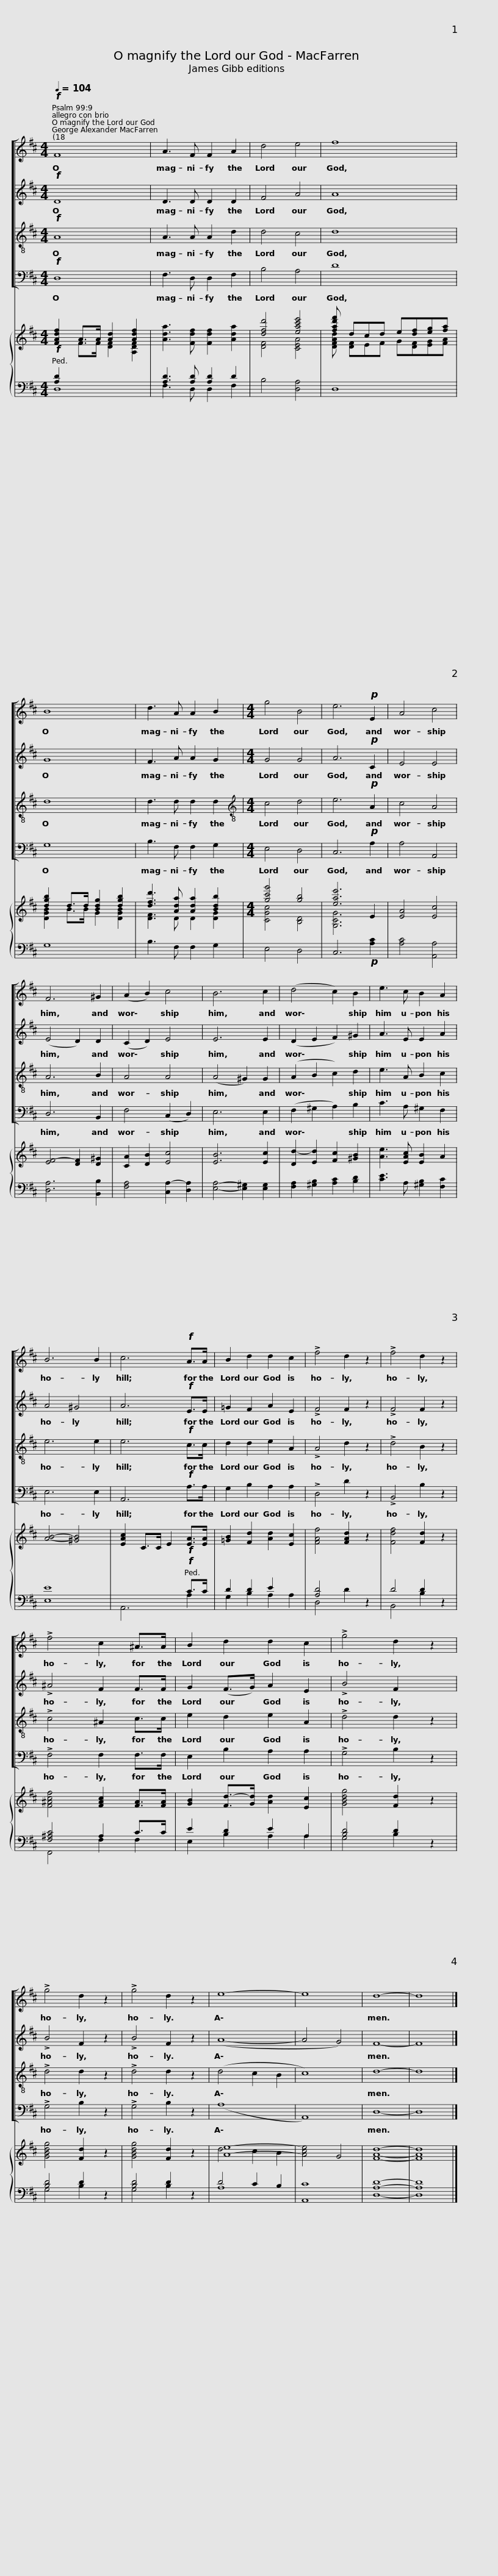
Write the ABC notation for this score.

X:1
%%score [ 1 2 3 4 ] { ( 5 8 ) | ( 6 7 ) }
L:1/8
Q:1/4=104
M:4/4
I:linebreak $
K:D
V:1 treble
V:2 treble
V:3 treble-8
V:4 bass
V:5 treble
V:8 treble
V:6 bass
V:7 bass
V:1
!f! F8 | A3 F F2 A2 | d4 e4 | f8 | B8 | %5
 d3 A A2 B2 |$[M:4/4] g4 B4 | e6!p! E2 | A4 c4 | F6 ^G2 | %10
 (A2 B2) c4 | B6 c2 | (d4 c2) B2 |$ e3 c B2 A2 | B6 B2 | %15
 c6!f! A>A | B2 d2 d2 c2 | !>!f4 d2 z2 | !>!f4 d2 z2 |$ !>!f4 c2 ^A>A | %20
 B2 d2 d2 c2 | !>!g4 d2 z2 | !>!g4 d2 z2 | !>!g4 d2 z2 | e8- | %25
 e8 | d8- | d8 |] %28
V:2
!f! D8 | D3 D D2 D2 | F4 A4 | A8 | G8 | %5
 F3 A A2 G2 |$[M:4/4] G4 G4 | A6!p! C2 | E4 E4 | (E4 D2) D2 | %10
 (C2 D2) E4 | E6 E2 | (D2 E2 F2) ^G2 |$ A3 E E2 A2 | A4 ^G4 | %15
 A6!f! E>E | =G2 F2 A2 E2 | !>!F4 F2 z2 | !>!F4 F2 z2 |$ !>!^A4 F2 F>F | %20
 G2 (F>G) A2 E2 | !>!B4 F2 x2 | !>!B4 F2 z2 | !>!B4 F2 z2 | (A8- | %25
 A4 G4) | F8- | F8 |] %28
V:3
!f! A8 | A3 A A2 d2 | d4 c4 | d8 | d8 | %5
 d3 d d2 d2 |$[M:4/4][K:treble-8] c4 d4 | e6!p! A2 | c4 A4 | A6 B2 | %10
 A4 A4 | (A4 ^G2) G2 | (A2 B2 c2) d2 |$ e3 A B2 c2 | e6 e2 | %15
 e6!f! c>c | d2 d2 e2 A2 | !>!A4 d2 z2 | !>!d4 B2 z2 |$ !>!c4 ^A2 c>c | %20
 e2 d2 e2 A2 | !>!d4 d2 z2 | !>!d4 d2 z2 | !>!d4 d2 z2 | (d4 c2 B2 | %25
 c8) | d8- | d8 |] %28
V:4
!f! D,8 | F,3 D, D,2 F,2 | B,4 A,4 | D8 | G,8 | %5
 B,3 F, F,2 G,2 |$[M:4/4] E,4 D,4 | C,6!p! A,2 | A,4 A,,4 | D,6 B,,2 | %10
 F,4 (C,2 D,2) | E,6 E,2 | (F,2 ^G,2 A,2) B,2 |$ C3 A, ^G,2 F,2 | E,6 E,2 | %15
 A,,6!f! A,>A, | G,2 B,2 A,2 A,2 | !>!D,4 D2 z2 | !>!B,,4 B,2 z2 |$ !>!F,4 F,2 F,>F, | %20
 E,2 B,2 A,2 A,2 | !>!G,4 B,2 z2 | !>!G,4 B,2 z2 | !>!G,4 B,2 z2 | (A,8 | %25
 A,,8) | D,8- | D,8 |] %28
V:5
 [FAdf]2 A>A [Ad]2 [Adf]2 | [Ada]3 [Fdf] [Fdf]2 [Ada]2 | [dfd']4 [eac'e']4 | [fad'f'] dcd e[df][eg][fa] | [dgb]2 d>d [Bdg]2 [dgb]2 | %5
 [dfd']3 [Ada] [Ada]2 [Bdb]2 |$[M:4/4] [gc'g']4 [gb]4 | [eae']6 E2 | [EA]4 [Ec]4 | [EF]4- [DF]2 [D^G]2 | %10
 [CA]2 [DB]2 [Ec]4 | [EB]6 [Ec]2 | [Dd-]2 [Ed]2 [Fc]2 [^GB]2 |$ [Ae]3 [EAc] [EB]2 A2 | [AB]4- [^GB]4 | %15
 [EAc]2 C>C E2!f! [EA]>[EA] | [=GB]2 [Fd]2 [Ad]2 [Ec]2 | [FAf]4 [FAd]2 z2 | [Fdf]4 [Fd]2 z2 |$ [F^Acf]4 [FAc]2 [FA]>[FA] | %20
 [GB]2 [Fd]->[Gd] [Ad]2 [Ec]2 | [GBdg]4 [Fd]2 z2 | [GBdg]4 [Fd]2 z2 | [GBdg]4 [Fd]2 z2 | [Ae]8- | %25
 [Ace]4 G4 | [FAd]8- | [FAd]8 |] %28
V:6
!f! [A,D]2[I:staff -1] F>F [DF]2 [A,DF]2 |[I:staff +1] [A,D]3 [A,D] [A,D]2 D2 |[I:staff -1] [DF]4 [CEA]4 | [DFAd] [DF]EF G[DF][EG][FA] | [DGB]2 B>B G2 [DGB]2 | %5
 [DF]3 D D2 [DG]2 |$[M:4/4] [CGc]4 [B,D]4 | [G,CG]6!p![I:staff +1] x2 | x8 | x8 | %10
 x8 | x8 | x8 |$ x8 | x8 | %15
 x6!f! C>C | D2 D2 E2 x2 | [A,D]4 x4 | D4 D2 z2 |$ [F,^A,C]4 A,2 C>C | %20
 E2 D2 E2 A,2 | [B,D]4 D2 z2 | [B,D]4 D2 z2 | [B,D]4 D2 z2 | D4 C2 B,2 | %25
 C8 | [A,D]8- | [A,D]8 |] %28
V:7
 D,8 | F,3 D, D,2 F,2 | B,4 [D,A,]4 | D,8 | G,8 | %5
 B,3 F, F,2 G,2 |$[M:4/4] E,4 D,4 | C,6 [A,C]2 | [A,C]4 [A,,A,]4 | [D,A,]6 [B,,B,]2 | %10
 [F,A,]4 [C,A,-]2 [D,A,]2 | [E,A,]4- [E,^G,]2 [E,G,]2 | [F,A,]2 [^G,B,]2 [A,C]2 [B,D]2 |$ [CE]3 A, [^G,B,]2 [F,C]2 | [E,E]8 | %15
 A,,6 A,2 | G,2 B,2 A,2 A,2 | D,4 D2 z2 | B,,4 B,2 x2 |$ F,,4 F,2 F,2 | %20
 E,2 B,2 A,2 A,2 | G,4 B,2 x2 | G,4 B,2 z2 | G,4 B,2 z2 | A,8 | %25
 A,,8 | D,8- | D,8 |] %28
V:8
 x8 | x8 | x8 | x8 | x8 | %5
 x8 |$[M:4/4] x8 | x8 | x8 | x8 | %10
 x8 | x8 | x8 |$ x8 | x8 | %15
 x8 | x8 | x8 | x8 |$ x8 | %20
 x8 | x8 | x8 | x8 | d4 c2 B2 | %25
 x8 | x8 | x8 |] %28
